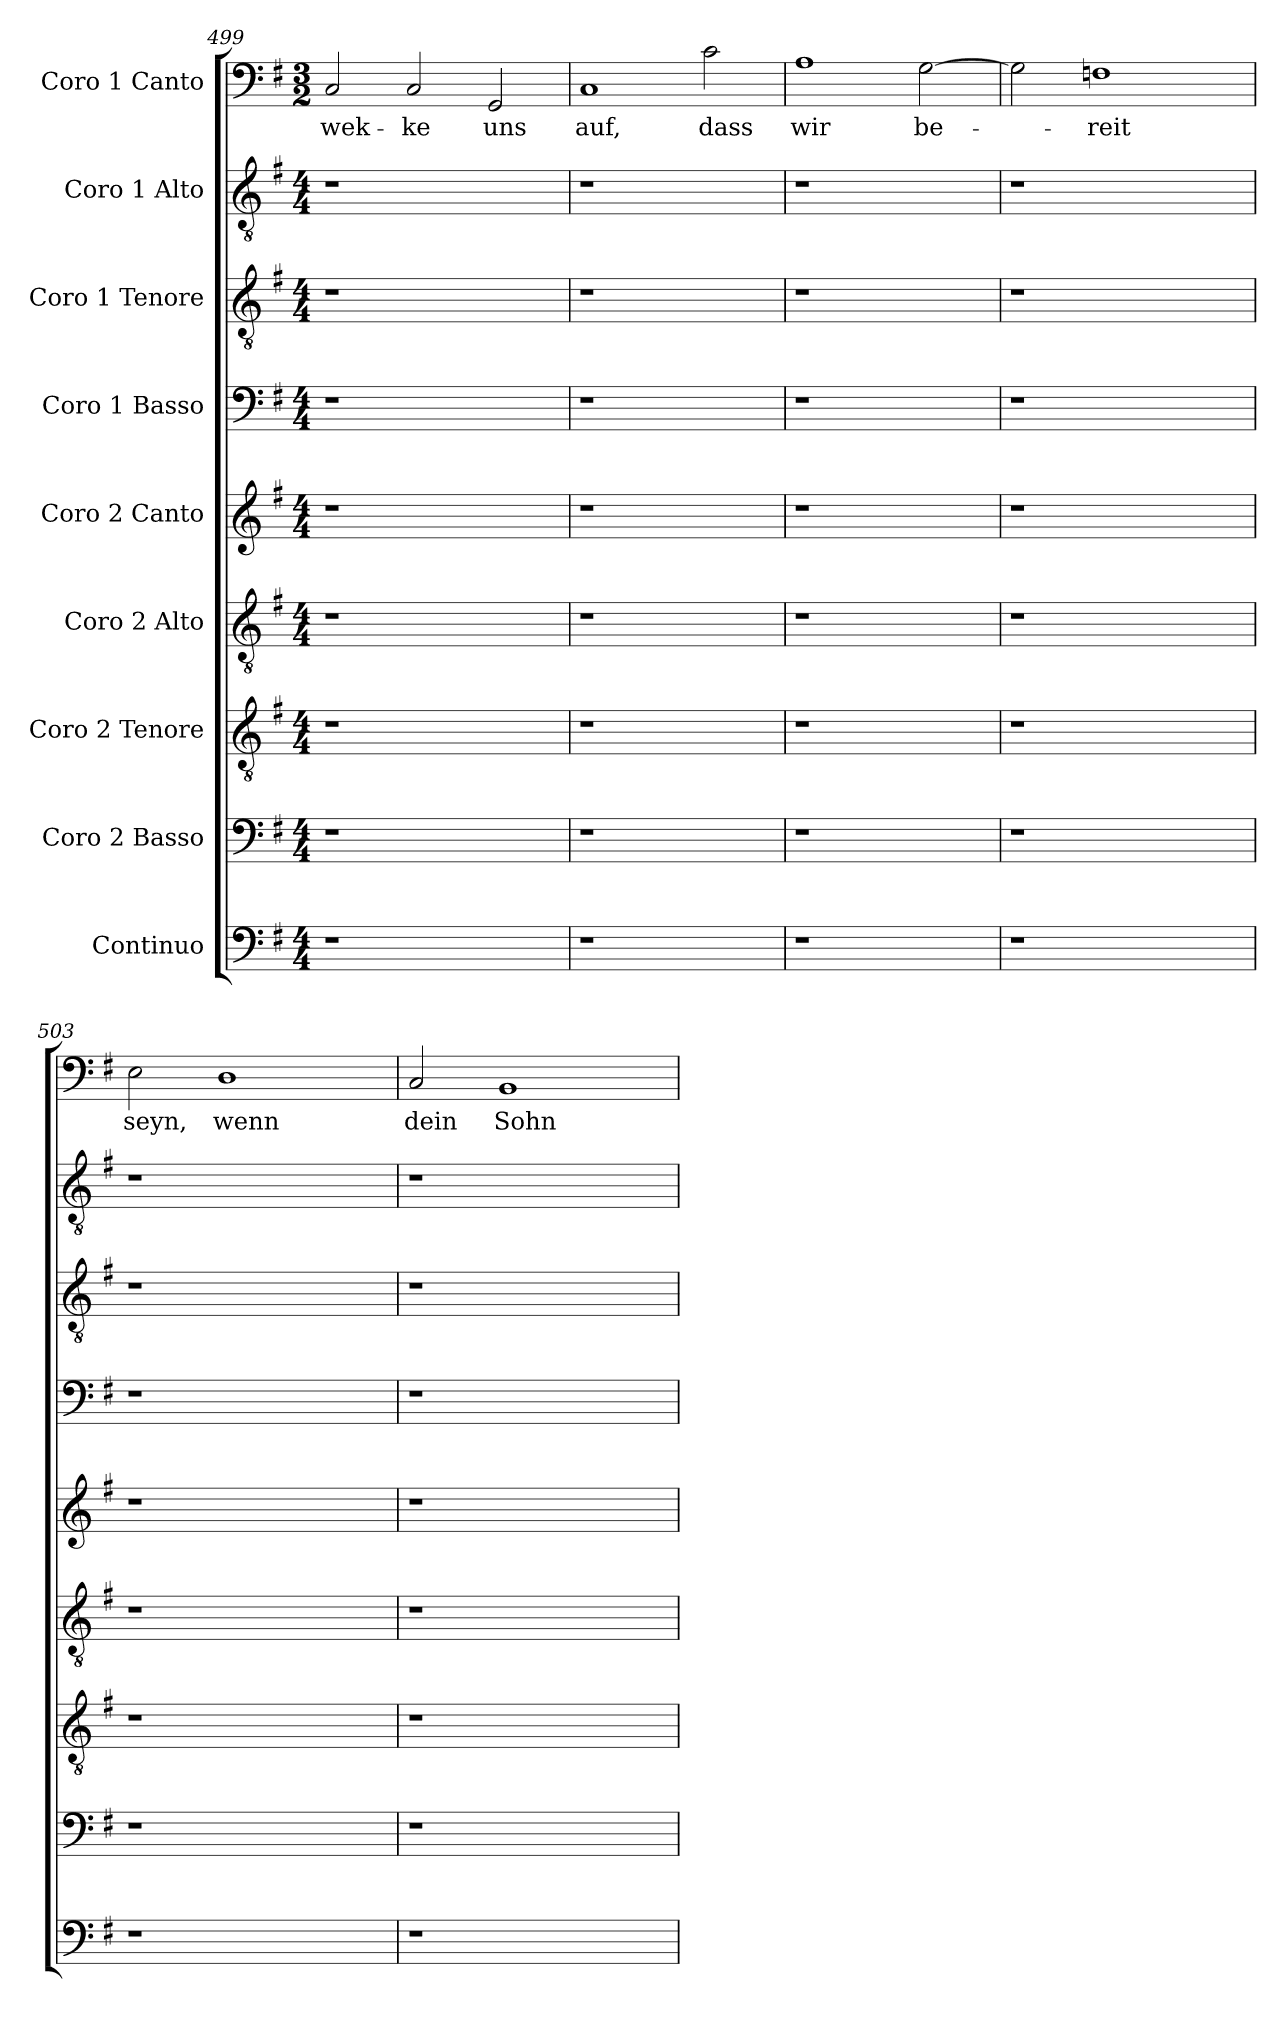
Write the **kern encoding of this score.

**kern	**kern	**kern	**kern	**kern	**kern	**kern	**kern	**kern	**text
*part9	*part8	*part7	*part6	*part5	*part4	*part3	*part2	*part1	*part1
*staff9	*staff8	*staff7	*staff6	*staff5	*staff4	*staff3	*staff2	*staff1	*staff1
*I"Continuo	*I"Coro 2  Basso	*I"Coro 2  Tenore	*I"Coro 2  Alto	*I"Coro 2  Canto	*I"Coro 1  Basso	*I"Coro 1  Tenore	*I"Coro 1  Alto	*I"Coro 1  Canto	*
*clefF4	*clefF4	*clefGv2	*clefGv2	*clefG2	*clefF4	*clefGv2	*clefGv2	*clefF4	*
*k[f#]	*k[f#]	*k[f#]	*k[f#]	*k[f#]	*k[f#]	*k[f#]	*k[f#]	*k[f#]	*
*G:	*G:	*G:	*G:	*G:	*G:	*G:	*G:	*G:	*
*M4/4	*M4/4	*M4/4	*M4/4	*M4/4	*M4/4	*M4/4	*M4/4	*M3/2	*
=499	=499	=499	=499	=499	=499	=499	=499	=499	=499
!	!	!	!	!	!	!	!	!	!LO:LY:b:cj
1r	1r	1r	1r	1r	1r	1r	1r	2C/	wek-
!	!	!	!	!	!	!	!	!	!LO:LY:b:cj
.	.	.	.	.	.	.	.	2C/	-ke
!	!	!	!	!	!	!	!	!	!LO:LY:b:cj
2ryy	2ryy	2ryy	2ryy	2ryy	2ryy	2ryy	2ryy	2GG/	uns
=500	=500	=500	=500	=500	=500	=500	=500	=500	=500
!	!	!	!	!	!	!	!	!	!LO:LY:b:cj
1r	1r	1r	1r	1r	1r	1r	1r	1C	auf,
!	!	!	!	!	!	!	!	!	!LO:LY:b:cj
2ryy	2ryy	2ryy	2ryy	2ryy	2ryy	2ryy	2ryy	2c\	dass
=501	=501	=501	=501	=501	=501	=501	=501	=501	=501
!	!	!	!	!	!	!	!	!	!LO:LY:b:cj
1r	1r	1r	1r	1r	1r	1r	1r	1A	wir
!	!	!	!	!	!	!	!	!	!LO:LY:b:cj
2ryy	2ryy	2ryy	2ryy	2ryy	2ryy	2ryy	2ryy	[>2G\	be-
=502	=502	=502	=502	=502	=502	=502	=502	=502	=502
1r	1r	1r	1r	1r	1r	1r	1r	2G\]	.
!	!	!	!	!	!	!	!	!	!LO:LY:b:cj
.	.	.	.	.	.	.	.	1Fn	-reit
2ryy	2ryy	2ryy	2ryy	2ryy	2ryy	2ryy	2ryy	.	.
=503	=503	=503	=503	=503	=503	=503	=503	=503	=503
!	!	!	!	!	!	!	!	!	!LO:LY:b:cj
1r	1r	1r	1r	1r	1r	1r	1r	2E\	seyn,
!	!	!	!	!	!	!	!	!	!LO:LY:b:cj
.	.	.	.	.	.	.	.	1D	wenn
2ryy	2ryy	2ryy	2ryy	2ryy	2ryy	2ryy	2ryy	.	.
!!LO:LB:g=z
=504	=504	=504	=504	=504	=504	=504	=504	=504	=504
!	!	!	!	!	!	!	!	!	!LO:LY:b:cj
1r	1r	1r	1r	1r	1r	1r	1r	2C/	dein
!	!	!	!	!	!	!	!	!	!LO:LY:b:cj
.	.	.	.	.	.	.	.	1BB	Sohn
2ryy	2ryy	2ryy	2ryy	2ryy	2ryy	2ryy	2ryy	.	.
=	=	=	=	=	=	=	=	=	=
*-	*-	*-	*-	*-	*-	*-	*-	*-	*-
